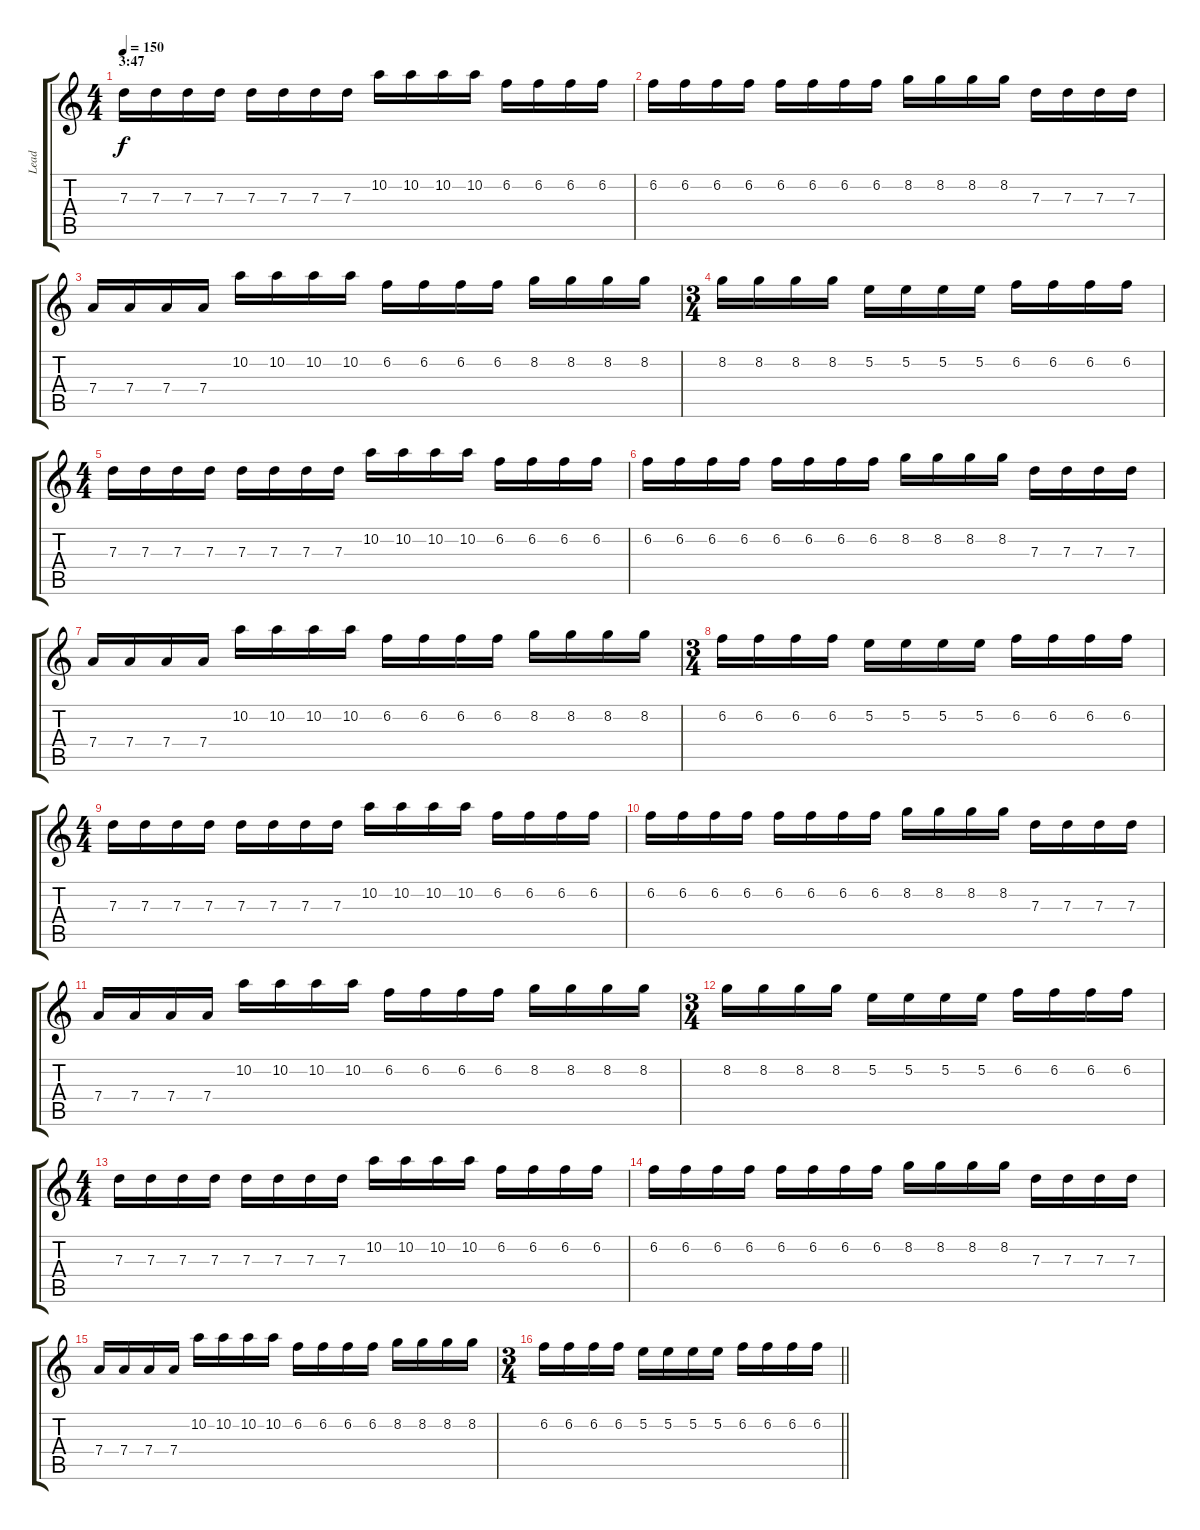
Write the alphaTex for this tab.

\track ("Lead" "Lead") {instrument distortionguitar}
\staff {score tabs}
\tuning (E4 B3 G3 D3 A2 E2) {hide}
\ts (4 4)
\section ("" "3:47")
\tempo 150
\clef g2
\ks c
7.3.16{dy f} 7.3.16 7.3.16 7.3.16 7.3.16 7.3.16 7.3.16 7.3.16 10.2.16 10.2.16 10.2.16 10.2.16 6.2.16 6.2.16 6.2.16 6.2.16 |
6.2.16 6.2.16 6.2.16 6.2.16 6.2.16 6.2.16 6.2.16 6.2.16 8.2.16 8.2.16 8.2.16 8.2.16 7.3.16 7.3.16 7.3.16 7.3.16 |
7.4.16 7.4.16 7.4.16 7.4.16 10.2.16 10.2.16 10.2.16 10.2.16 6.2.16 6.2.16 6.2.16 6.2.16 8.2.16 8.2.16 8.2.16 8.2.16 |
\ts (3 4)
8.2.16 8.2.16 8.2.16 8.2.16 5.2.16 5.2.16 5.2.16 5.2.16 6.2.16 6.2.16 6.2.16 6.2.16 |
\ts (4 4)
7.3.16 7.3.16 7.3.16 7.3.16 7.3.16 7.3.16 7.3.16 7.3.16 10.2.16 10.2.16 10.2.16 10.2.16 6.2.16 6.2.16 6.2.16 6.2.16 |
6.2.16 6.2.16 6.2.16 6.2.16 6.2.16 6.2.16 6.2.16 6.2.16 8.2.16 8.2.16 8.2.16 8.2.16 7.3.16 7.3.16 7.3.16 7.3.16 |
7.4.16 7.4.16 7.4.16 7.4.16 10.2.16 10.2.16 10.2.16 10.2.16 6.2.16 6.2.16 6.2.16 6.2.16 8.2.16 8.2.16 8.2.16 8.2.16 |
\ts (3 4)
6.2.16 6.2.16 6.2.16 6.2.16 5.2.16 5.2.16 5.2.16 5.2.16 6.2.16 6.2.16 6.2.16 6.2.16 |
\ts (4 4)
7.3.16 7.3.16 7.3.16 7.3.16 7.3.16 7.3.16 7.3.16 7.3.16 10.2.16 10.2.16 10.2.16 10.2.16 6.2.16 6.2.16 6.2.16 6.2.16 |
6.2.16 6.2.16 6.2.16 6.2.16 6.2.16 6.2.16 6.2.16 6.2.16 8.2.16 8.2.16 8.2.16 8.2.16 7.3.16 7.3.16 7.3.16 7.3.16 |
7.4.16 7.4.16 7.4.16 7.4.16 10.2.16 10.2.16 10.2.16 10.2.16 6.2.16 6.2.16 6.2.16 6.2.16 8.2.16 8.2.16 8.2.16 8.2.16 |
\ts (3 4)
8.2.16 8.2.16 8.2.16 8.2.16 5.2.16 5.2.16 5.2.16 5.2.16 6.2.16 6.2.16 6.2.16 6.2.16 |
\ts (4 4)
7.3.16 7.3.16 7.3.16 7.3.16 7.3.16 7.3.16 7.3.16 7.3.16 10.2.16 10.2.16 10.2.16 10.2.16 6.2.16 6.2.16 6.2.16 6.2.16 |
6.2.16 6.2.16 6.2.16 6.2.16 6.2.16 6.2.16 6.2.16 6.2.16 8.2.16 8.2.16 8.2.16 8.2.16 7.3.16 7.3.16 7.3.16 7.3.16 |
7.4.16 7.4.16 7.4.16 7.4.16 10.2.16 10.2.16 10.2.16 10.2.16 6.2.16 6.2.16 6.2.16 6.2.16 8.2.16 8.2.16 8.2.16 8.2.16 |
\ts (3 4)
\barLineRight lightlight
6.2.16 6.2.16 6.2.16 6.2.16 5.2.16 5.2.16 5.2.16 5.2.16 6.2.16 6.2.16 6.2.16 6.2.16
